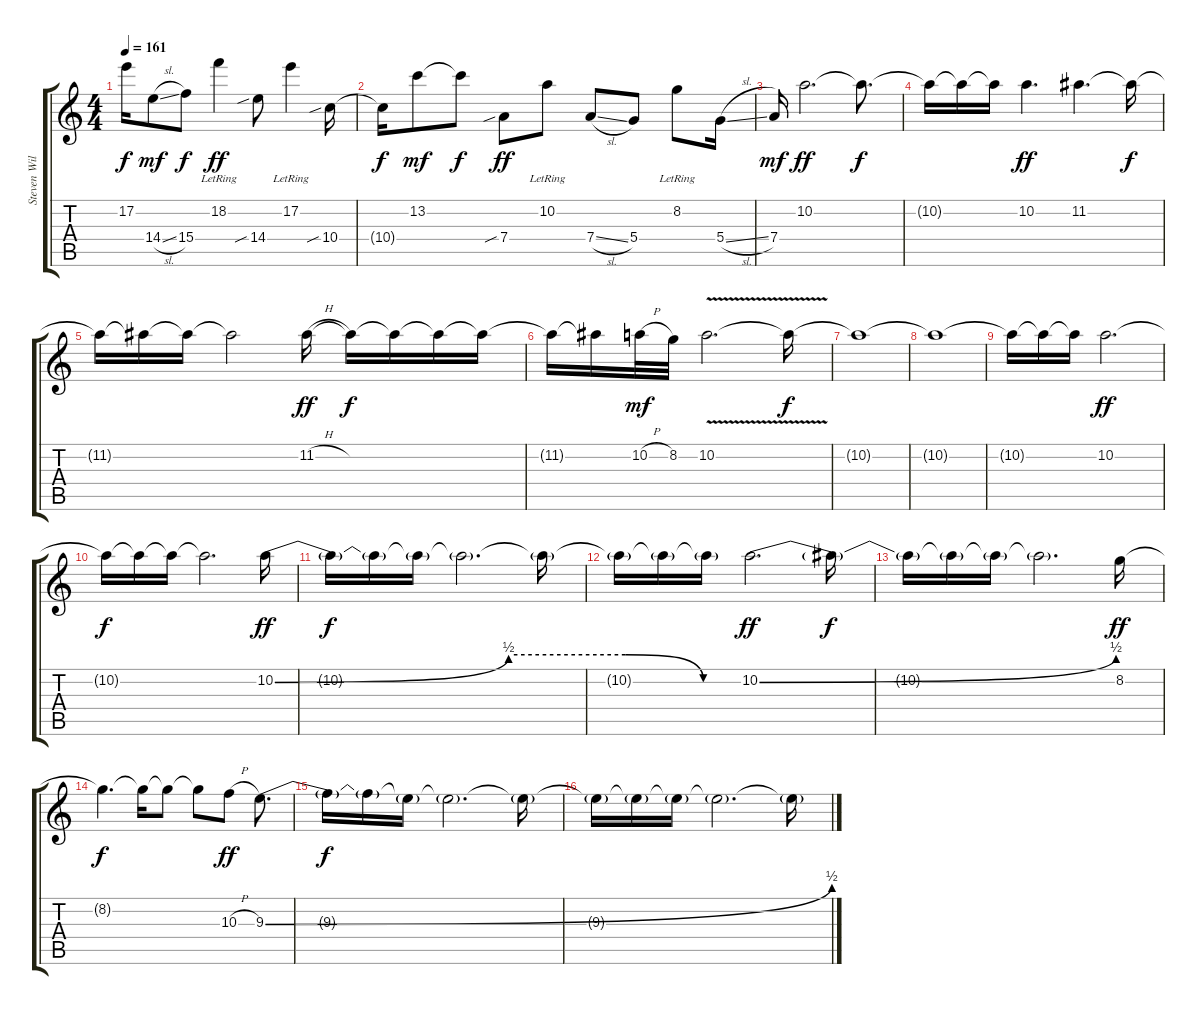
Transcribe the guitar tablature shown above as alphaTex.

\track ("Steven Wilson (Guitar 6)" "Steven Wil") {instrument overdrivenguitar}
\staff {score tabs}
\tuning (E4 B3 G3 D3 A2 D2) {hide}
\ts (4 4)
\tempo 161
\clef g2
\ks c
17.2{t}.16{dy f} 14.4{sl}.8{dy mf} 15.4.8{dy f} 18.2{lr}.4{dy ff} 14.4{sib}.8 17.2{lr}.4 10.4{sib}.16 |
10.4{t}.16{dy f} 13.2.8{dy mf} 13.2{t}.8{dy f} 7.4{sib}.8{dy ff} 10.2{lr}.8 7.4{sl}.8 5.4.8 8.2{lr}.8 5.4{sl}.16 |
7.4.16{dy mf} 10.2.2{d dy ff} 10.2{t}.8{d dy f} |
10.2{t}.16 10.2{t}.16 10.2{t}.16 10.2.4{d dy ff} 11.2.4{d} 11.2{t}.16{dy f} |
11.2{t}.16 11.2{t}.16 11.2{t}.16 11.2{t}.2 11.2{h}.16{dy ff} 11.2{t}.16{dy f} 11.2{t}.16 11.2{t}.16 11.2{t}.16 |
11.2{t}.16 11.2{t}.16 10.2{h}.32{dy mf} 8.2.32 10.2{v}.2{d} 10.2{t}.16{dy f} |
10.2{t}.1 |
10.2{t}.1 |
10.2{t}.16 10.2{t}.16 10.2{t}.16 10.2.2{d dy ff} |
10.2{t}.16{dy f} 10.2{t}.16 10.2{t}.16 10.2{t}.2{d} 10.2{be (custom 0 0 30 2 45 2 55 0 60 0)}.16{dy ff} |
10.2{t}.16{dy f} 10.2{t}.16 10.2{t}.16 10.2{t}.2{d} 10.2{t}.16 |
10.2{t}.16 10.2{t}.16 10.2{t}.16 10.2{be (bend 0 0 60 2)}.2{d dy ff} 10.2{t}.16{dy f} |
10.2{t}.16 10.2{t}.16 10.2{t}.16 10.2{t}.2{d} 8.2.16{dy ff} |
8.2{t}.4{d dy f} 8.2{t}.16 8.2{t}.8 8.2{t}.8 10.3{h}.8{dy ff} 9.3{be (bend 0 0 60 2)}.8{d} |
9.3{t}.16{dy f} 9.3{t}.16 9.3{t}.16 9.3{t}.2{d} 9.3{t}.16 |
9.3{t}.16 9.3{t}.16 9.3{t}.16 9.3{t}.2{d} 9.3{t}.16
